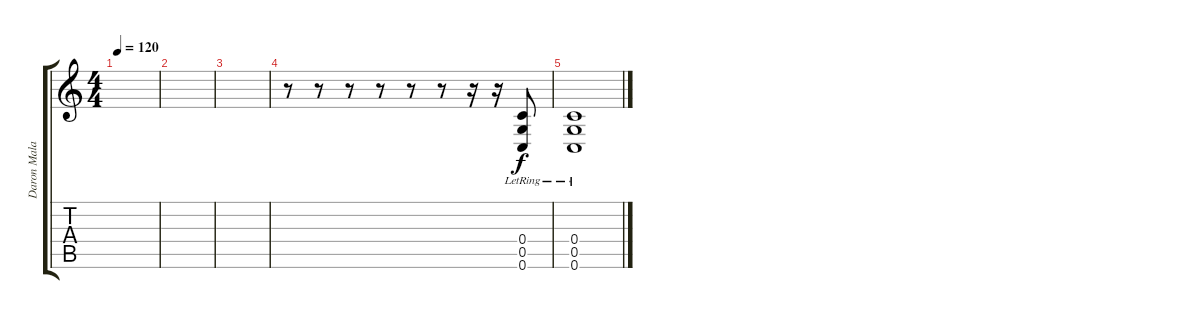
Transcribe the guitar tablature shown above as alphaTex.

\track ("Daron Malakian" "Daron Mala") {instrument distortionguitar}
\staff {score tabs}
\tuning (D4 A3 F3 C3 G2 C2) {hide}
\ts (4 4)
\tempo 120
\clef g2
\ks c
|
|
|
r.8 r.8 r.8 r.8 r.8 r.8 r.16 r.16 (0.4{lr} 0.5{lr} 0.6{lr}).8 |
(0.4{lr} 0.5{lr} 0.6{lr}).1
